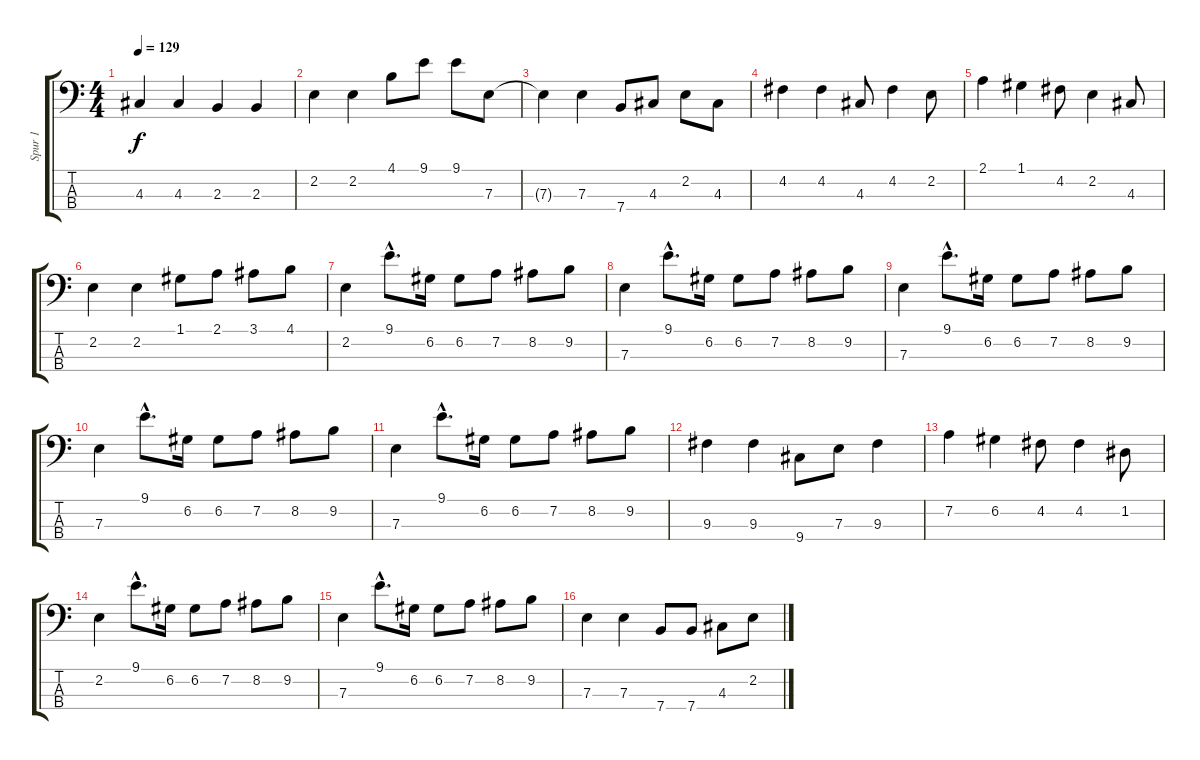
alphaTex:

\track ("Spur 1" "Spur 1") {instrument electricbassfinger}
\staff {score tabs}
\tuning (G2 D2 A1 E1) {hide}
\ts (4 4)
\tempo 129
\clef f4
\ks c
4.3.4{dy f} 4.3.4 2.3.4 2.3.4 |
2.2.4 2.2.4 4.1.8 9.1.8 9.1.8 7.3.8 |
7.3{t}.4 7.3.4 7.4.8 4.3.8 2.2.8 4.3.8 |
4.2.4 4.2.4 4.3.8 4.2.4 2.2.8 |
2.1.4 1.1.4 4.2.8 2.2.4 4.3.8 |
2.2.4 2.2.4 1.1.8 2.1.8 3.1.8 4.1.8 |
2.2.4 9.1{hac}.8{d} 6.2.16 6.2.8 7.2.8 8.2.8 9.2.8 |
7.3.4 9.1{hac}.8{d} 6.2.16 6.2.8 7.2.8 8.2.8 9.2.8 |
7.3.4 9.1{hac}.8{d} 6.2.16 6.2.8 7.2.8 8.2.8 9.2.8 |
7.3.4 9.1{hac}.8{d} 6.2.16 6.2.8 7.2.8 8.2.8 9.2.8 |
7.3.4 9.1{hac}.8{d} 6.2.16 6.2.8 7.2.8 8.2.8 9.2.8 |
9.3.4 9.3.4 9.4.8 7.3.8 9.3.4 |
7.2.4 6.2.4 4.2.8 4.2.4 1.2.8 |
2.2.4 9.1{hac}.8{d} 6.2.16 6.2.8 7.2.8 8.2.8 9.2.8 |
7.3.4 9.1{hac}.8{d} 6.2.16 6.2.8 7.2.8 8.2.8 9.2.8 |
7.3.4 7.3.4 7.4.8 7.4.8 4.3.8 2.2.8
